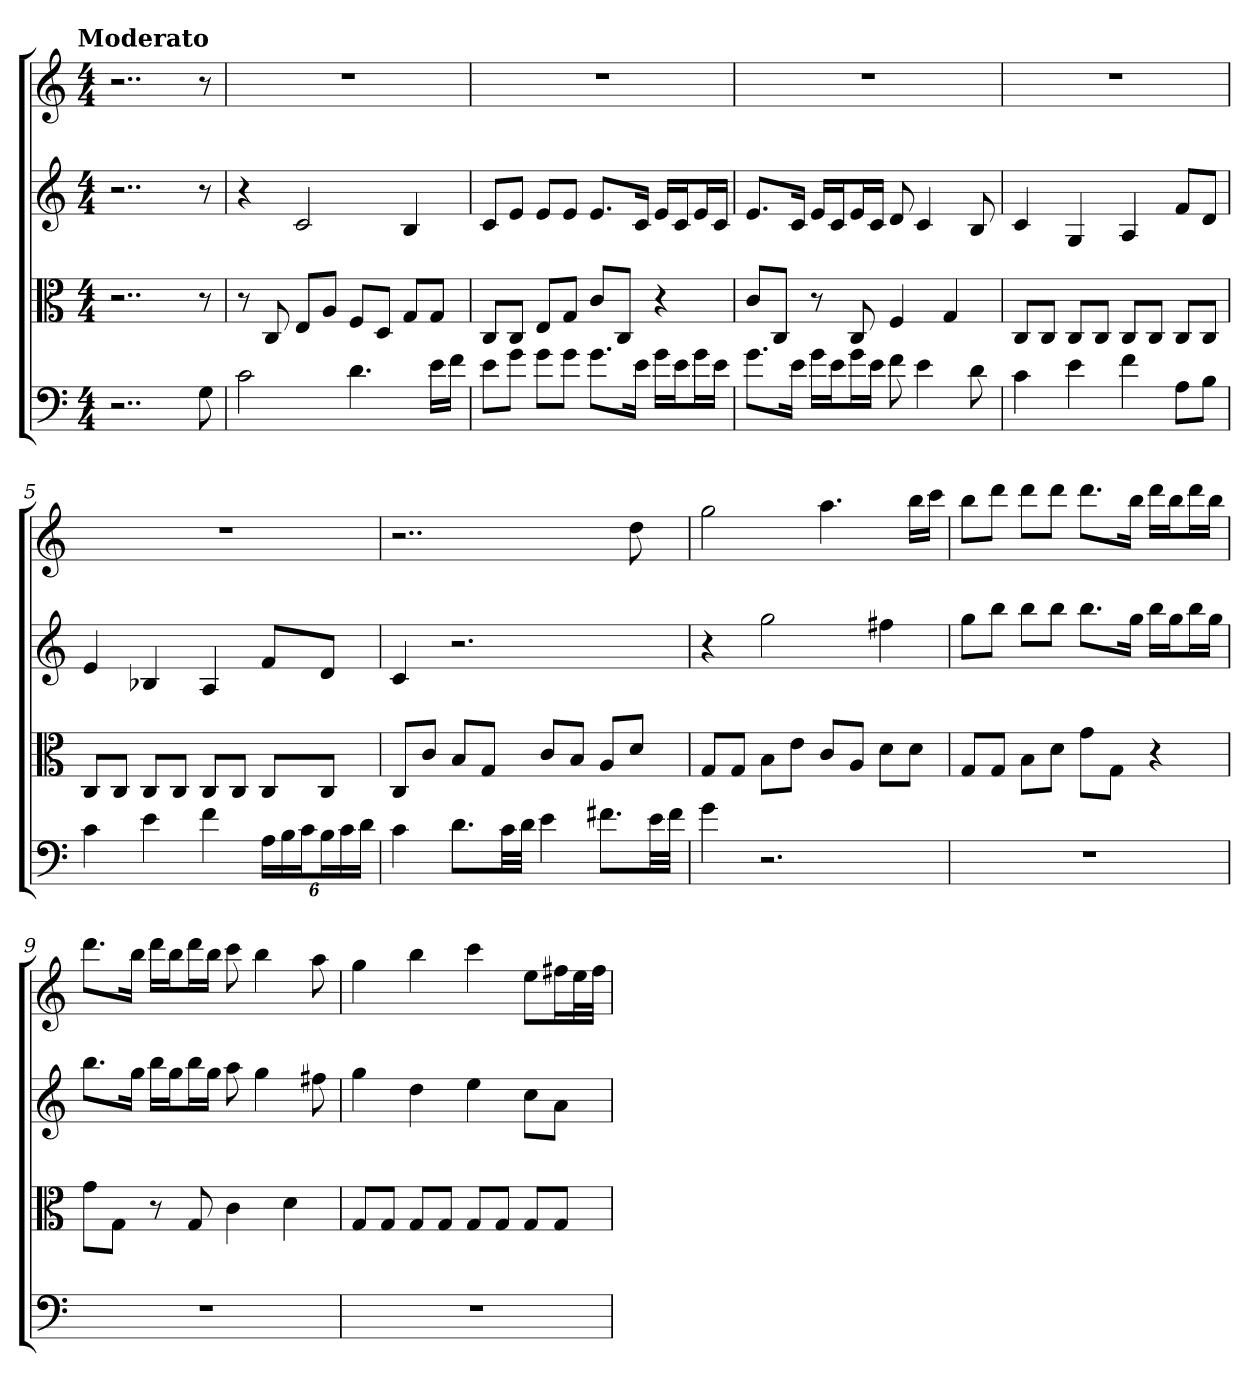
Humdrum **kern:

**kern	**kern	**kern	**kern
*part4	*part3	*part2	*part1
*staff4	*staff3	*staff2	*staff1
*clefF4	*clefC3	*clefG2	*clefG2
*k[]	*k[]	*k[]	*k[]
*C:	*C:	*C:	*C:
!!LO:TX:omd:t=Moderato
*M4/4	*M4/4	*M4/4	*M4/4
*MM92	*MM92	*MM92	*MM92
=	=	=	=
2..r	2..r	2..r	2..r
8G	8r	8r	8r
=1	=1	=1	=1
2c	8r	4r	1r
.	8C	.	.
.	8E/L	2c	.
.	8A/J	.	.
4.d	8F/L	.	.
.	8D/J	.	.
.	8G/L	4B	.
16e\LL	8G/J	.	.
16f\JJ	.	.	.
=2	=2	=2	=2
8e\L	8C/L	8c/L	1r
8g\J	8C/J	8e/J	.
8g\L	8E/L	8e/L	.
8g\J	8G/J	8e/J	.
8.g\L	8c/L	8.e/L	.
.	8C/J	.	.
16e\Jk	.	16c/Jk	.
16g\LL	4r	16e/LL	.
16e\J	.	16c/J	.
16g\L	.	16e/L	.
16e\JJ	.	16c/JJ	.
=3	=3	=3	=3
8.g\L	8c/L	8.e/L	1r
.	8C/J	.	.
16e\Jk	.	16c/Jk	.
16g\LL	8r	16e/LL	.
16e\J	.	16c/J	.
16g\L	8C	16e/L	.
16e\JJ	.	16c/JJ	.
8f	4F	8d	.
4e	.	4c	.
.	4G	.	.
8d	.	8B	.
=4	=4	=4	=4
4c	8C/L	4c	1r
.	8C/J	.	.
4e	8C/L	4G	.
.	8C/J	.	.
4f	8C/L	4A	.
.	8C/J	.	.
8A\L	8C/L	8f/L	.
8B\J	8C/J	8d/J	.
=5	=5	=5	=5
4c	8C/L	4e	1r
.	8C/J	.	.
4e	8C/L	4B-X	.
.	8C/J	.	.
4f	8C/L	4A	.
.	8C/J	.	.
24A\LL	8C/L	8f/L	.
24B\	.	.	.
24c\J	.	.	.
24B\L	8C/J	8d/J	.
24c\	.	.	.
24d\JJ	.	.	.
=6	=6	=6	=6
4c	8C/L	4c	2..r
.	8c/J	.	.
8.d\L	8B/L	2.r	.
.	8G/J	.	.
32c\LL	.	.	.
32d\JJJ	.	.	.
4e	8c/L	.	.
.	8B/J	.	.
8.f#X\L	8A/L	.	.
.	8d/J	.	8dd
32e\LL	.	.	.
32f#\JJJ	.	.	.
=7	=7	=7	=7
4g	8G/L	4r	2gg
.	8G/J	.	.
2.r	8B\L	2gg	.
.	8e\J	.	.
.	8c/L	.	4.aa
.	8A/J	.	.
.	8d\L	4ff#X	.
.	8d\J	.	16bb\LL
.	.	.	16ccc\JJ
=8	=8	=8	=8
1r	8G/L	8gg\L	8bb\L
.	8G/J	8bb\J	8ddd\J
.	8B\L	8bb\L	8ddd\L
.	8d\J	8bb\J	8ddd\J
.	8g\L	8.bb\L	8.ddd\L
.	8G\J	.	.
.	.	16gg\Jk	16bb\Jk
.	4r	16bb\LL	16ddd\LL
.	.	16gg\J	16bb\J
.	.	16bb\L	16ddd\L
.	.	16gg\JJ	16bb\JJ
=9	=9	=9	=9
1r	8g\L	8.bb\L	8.ddd\L
.	8G\J	.	.
.	.	16gg\Jk	16bb\Jk
.	8r	16bb\LL	16ddd\LL
.	.	16gg\J	16bb\J
.	8G	16bb\L	16ddd\L
.	.	16gg\JJ	16bb\JJ
.	4c	8aa	8ccc
.	.	4gg	4bb
.	4d	.	.
.	.	8ff#X	8aa
=10	=10	=10	=10
1r	8G/L	4gg	4gg
.	8G/J	.	.
.	8G/L	4dd	4bb
.	8G/J	.	.
.	8G/L	4ee	4ccc
.	8G/J	.	.
.	8G/L	8cc\L	8ee\L
.	8G/J	8a\J	16ff#X\L
.	.	.	32ee\L
.	.	.	32ff#\JJJ
=	=	=	=
*-	*-	*-	*-
